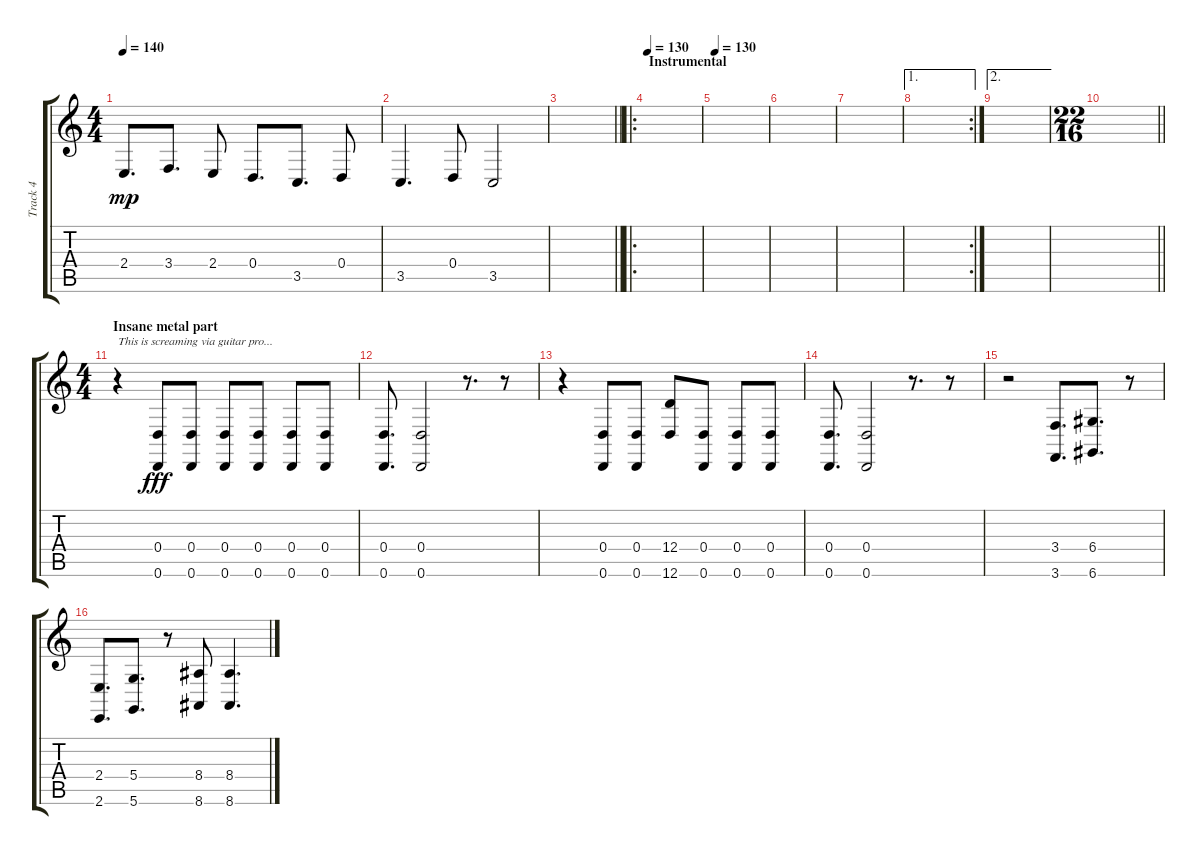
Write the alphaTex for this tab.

\track ("Track 4" "Track 4") {instrument altosax}
\staff {score tabs}
\tuning (E4 B3 G3 D3 A2 D2) {hide}
\ts (4 4)
\tempo 140
\clef g2
\ks c
2.4.8{d dy mp} 3.4.8{d} 2.4.8 0.4.8{d} 3.5.8{d} 0.4.8 |
3.5.4{d} 0.4.8 3.5.2 |
\barLineRight lightlight
|
\ro
\section ("" "Instrumental")
\tempo 130
|
\tempo 130
|
|
|
\ae 1
\rc 2
|
\ae 2
|
\ts (22 16)
\barLineRight lightlight
|
\ts (4 4)
\section ("" "Insane metal part")
r.4{txt "This is screaming via guitar pro..." volume 16} (0.4 0.6).8{dy fff} (0.4 0.6).8 (0.4 0.6).8 (0.4 0.6).8 (0.4 0.6).8 (0.4 0.6).8 |
(0.4 0.6).8{d} (0.4 0.6).2 r.8{d} r.8 |
r.4{volume 16} (0.4 0.6).8 (0.4 0.6).8 (12.4 12.6).8 (0.4 0.6).8 (0.4 0.6).8 (0.4 0.6).8 |
(0.4 0.6).8{d} (0.4 0.6).2 r.8{d} r.8 |
r.2 (3.4 3.6).8{d} (6.4 6.6).8{d} r.8 |
(2.4 2.6).8{d} (5.4 5.6).8{d} r.8 (8.4 8.6).8 (8.4 8.6).4{d}
